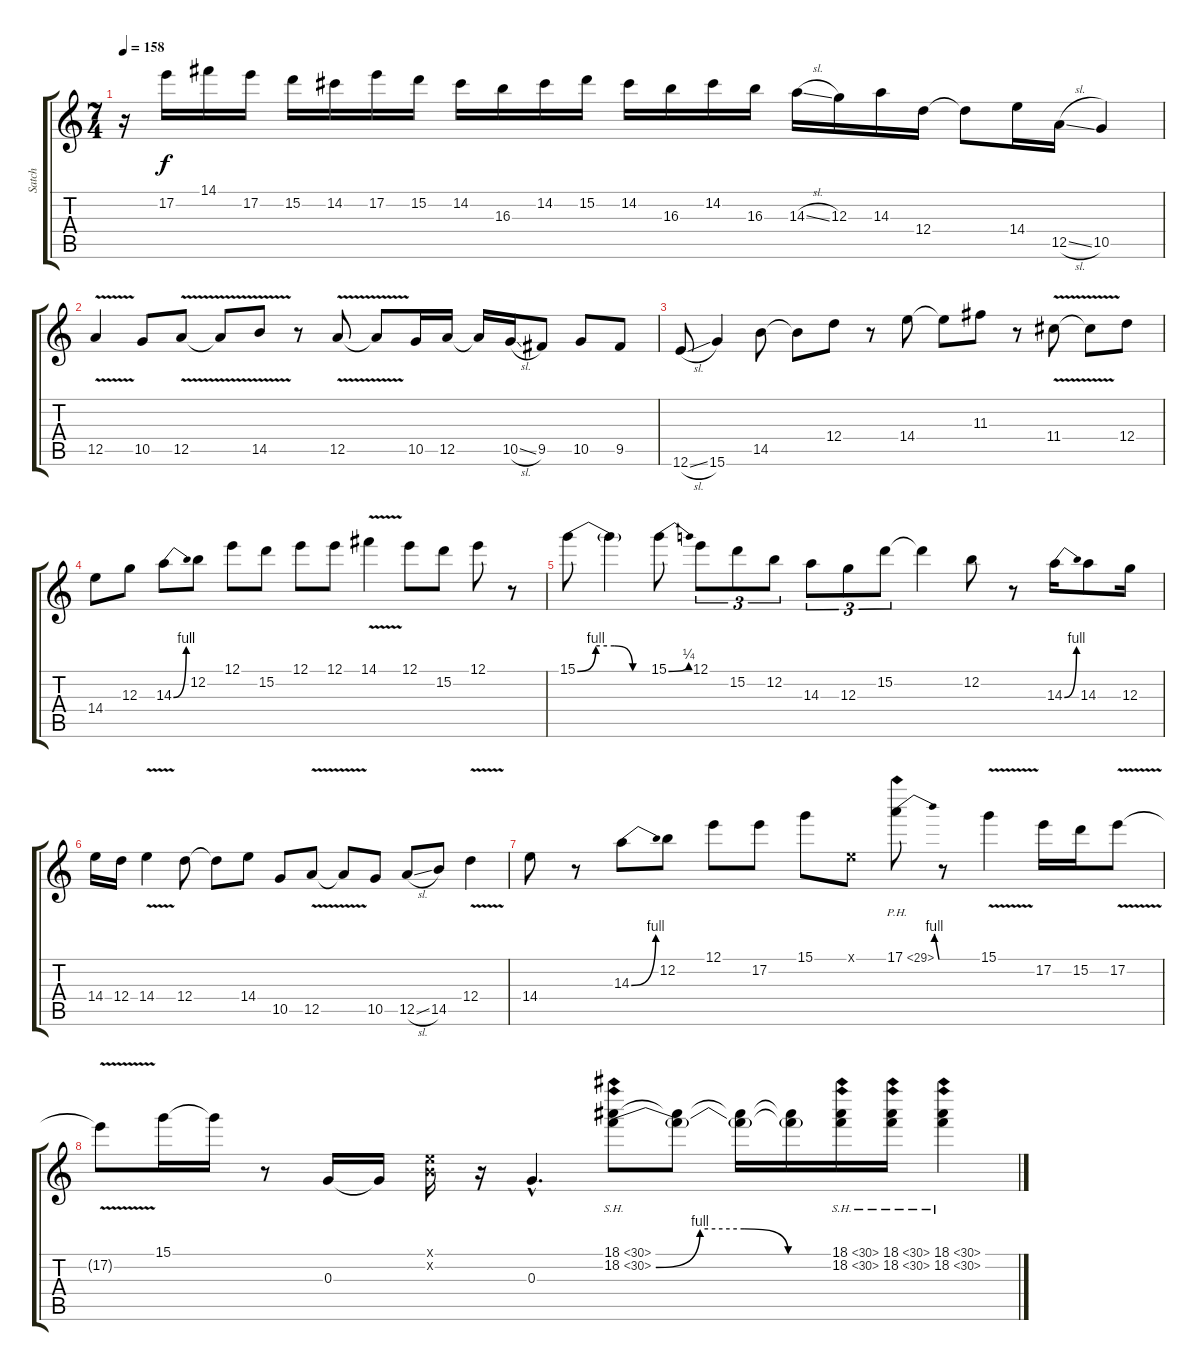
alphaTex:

\track ("Satch" "Satch") {instrument distortionguitar}
\staff {score tabs}
\tuning (E4 B3 G3 D3 A2 E2) {hide}
\ts (7 4)
\tempo 158
\clef g2
\ks c
r.16{dy f} 17.2.16 14.1.16 17.2.16 15.2.16 14.2.16 17.2.16 15.2.16 14.2.16 16.3.16 14.2.16 15.2.16 14.2.16 16.3.16 14.2.16 16.3.16 14.3{sl}.16 12.3.16 14.3.16 12.4.16 12.4{t}.8 14.4.16 12.5{sl}.16 10.5.4 |
12.5{v}.4 10.5.8 12.5{v}.8 12.5{t}.8 14.5{v}.8 r.8 12.5{v}.8 12.5{t}.8 10.5.16 12.5.16 12.5{t}.16 10.5{sl}.16 9.5.8 10.5.8 9.5.8 |
12.6{sl}.8 15.6.4 14.5.8 14.5{t}.8 12.4.8 r.8 14.4.8 14.4{t}.8 11.3.8 r.8 11.4{v}.8 11.4{t}.8 12.4.8 |
14.4.8 12.3.8 14.3{be (bend 0 0 60 4)}.8 12.2.8 12.1.8 15.2.8 12.1.8 12.1.8 14.1{v}.4 12.1.8 15.2.8 12.1.8 r.8 |
15.1{be (custom 0 0 15 4 30 4 45 0 60 0)}.8 15.1{t}.4 15.1{be (bend 0 0 60 1)}.8 12.1.8{tu (3 2)} 15.2.8{tu (3 2)} 12.2.8{tu (3 2)} 14.3.8{tu (3 2)} 12.3.8{tu (3 2)} 15.2.8{tu (3 2)} 15.2{t}.4 12.2.8 r.8 14.3{be (bend 0 0 60 4)}.16 14.3.8 12.3.16 |
14.4.16 12.4.16 14.4{v}.4 12.4.8 12.4{t}.8 14.4.8 10.5.8 12.5{v}.8 12.5{t}.8 10.5.8 12.5{sl}.8 14.5.8 12.4{v}.4 |
14.4.8 r.8 14.3{be (bend 0 0 60 4)}.8 12.2.8 12.1.8 17.2.8 15.1.8 0.1{x}.8 17.1{be (bend 0 0 60 4) ph 12}.8 r.8 15.1{v}.4 17.2.16 15.2.16 17.2{v}.8 |
17.2{t}.8 15.1.16 15.1{t}.16 r.8 0.3.16 0.3{t}.16 (0.1{x} 0.2{x}).16 r.16 0.3{hac}.4{d} (18.1{sh 12} 18.2{be (custom 0 0 15 4 30 4 45 0 60 0) sh 12}).8 (18.1{t} 18.2{t}).8 (18.1{t} 18.2{t}).16 (18.1{t} 18.2{t}).16 (18.1{sh 12} 18.2{sh 12}).16 (18.1{sh 12} 18.2{sh 12}).16 (18.1{sh 12} 18.2{sh 12}).4
